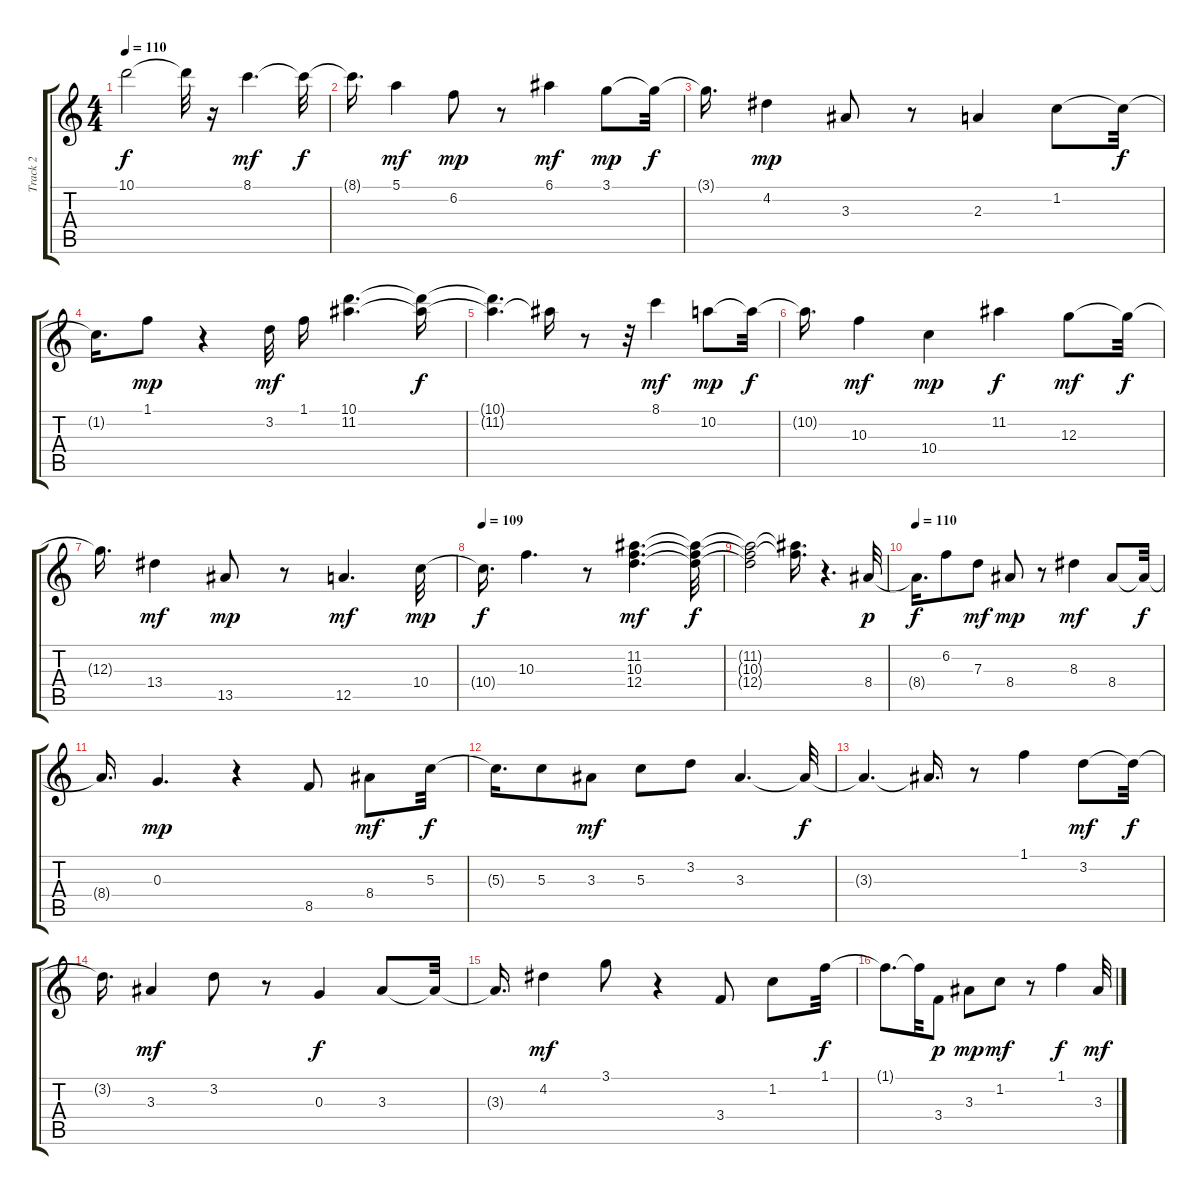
\track ("Track 2" "Track 2") {instrument acousticguitarnylon}
\staff {score tabs}
\tuning (E4 B3 G3 D3 A2 E2) {hide}
\ts (4 4)
\tempo 110
\clef g2
\ks c
10.1{t}.2{dy f} 10.1{t}.32 r.16 8.1.4{d dy mf} 8.1{t}.32{dy f} |
8.1{t}.16{d} 5.1.4{dy mf} 6.2.8{dy mp} r.8 6.1.4{dy mf} 3.1.8{dy mp} 3.1{t}.32{dy f} |
3.1{t}.16{d} 4.2.4{dy mp} 3.3.8 r.8 2.3.4 1.2.8 1.2{t}.32{dy f} |
1.2{t}.16{d} 1.1.8{dy mp} r.4 3.2.32{dy mf} 1.1.16 (10.1 11.2).4{d} (10.1{t} 11.2{t}).16{dy f} |
(10.1{t} 11.2{t}).4{d} 11.2{t}.16 r.8 r.32 8.1.4{dy mf} 10.2.8{dy mp} 10.2{t}.32{dy f} |
10.2{t}.16{d} 10.3.4{dy mf} 10.4.4{dy mp} 11.2.4{dy f} 12.3.8{dy mf} 12.3{t}.32{dy f} |
12.3{t}.16{d} 13.4.4{dy mf} 13.5.8{dy mp} r.8 12.5.4{d dy mf} 10.4.32{dy mp} |
\tempo 109
10.4{t}.16{d dy f} 10.3.4{d} r.8 (11.2 10.3 12.4).4{d dy mf} (11.2{t} 10.3{t} 12.4{t}).32{dy f} |
(11.2{t} 10.3{t} 12.4{t}).2 (11.2{t} 10.3{t}).16{d} r.4{d} 8.4.32{dy p} |
\tempo 110
8.4{t}.16{d dy f} 6.2.8 7.3.8{dy mf} 8.4.8{dy mp} r.8 8.3.4{dy mf} 8.4.8 8.4{t}.32{dy f} |
8.4{t}.16{d} 0.3.4{d dy mp} r.4 8.5.8 8.4.8{dy mf} 5.3.32{dy f} |
5.3{t}.16{d} 5.3.8 3.3.8{dy mf} 5.3.8 3.2.8 3.3.4{d} 3.3{t}.32{dy f} |
3.3{t}.4{d} 3.3{t}.16{d} r.8 1.1.4 3.2.8{dy mf} 3.2{t}.32{dy f} |
3.2{t}.16{d} 3.3.4{dy mf} 3.2.8 r.8 0.3.4{dy f} 3.3.8 3.3{t}.32 |
3.3{t}.16{d} 4.2.4{dy mf} 3.1.8 r.4 3.4.8 1.2.8 1.1.32{dy f} |
1.1{t}.8{d} 1.1{t}.32 3.4.8{dy p} 3.3.8{dy mp} 1.2.8{dy mf} r.8 1.1.4{dy f} 3.3.32{dy mf}
